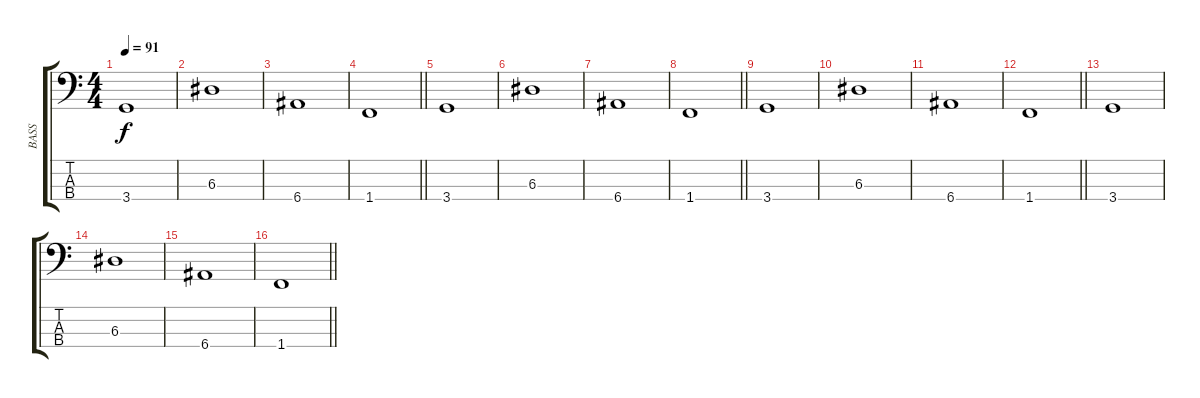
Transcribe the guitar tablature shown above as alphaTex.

\track ("BASS" "BASS") {instrument fretlessbass}
\staff {score tabs}
\tuning (G2 D2 A1 E1) {hide}
\ts (4 4)
\section ("" "")
\tempo 91
\clef f4
\ks c
3.4.1{dy f} |
6.3.1 |
6.4.1 |
\barLineRight lightlight
1.4.1 |
3.4.1 |
6.3.1 |
6.4.1 |
\barLineRight lightlight
1.4.1 |
\section ("" "")
3.4.1 |
6.3.1 |
6.4.1 |
\barLineRight lightlight
1.4.1 |
\section ("" "")
3.4.1 |
6.3.1 |
6.4.1 |
\barLineRight lightlight
1.4.1
